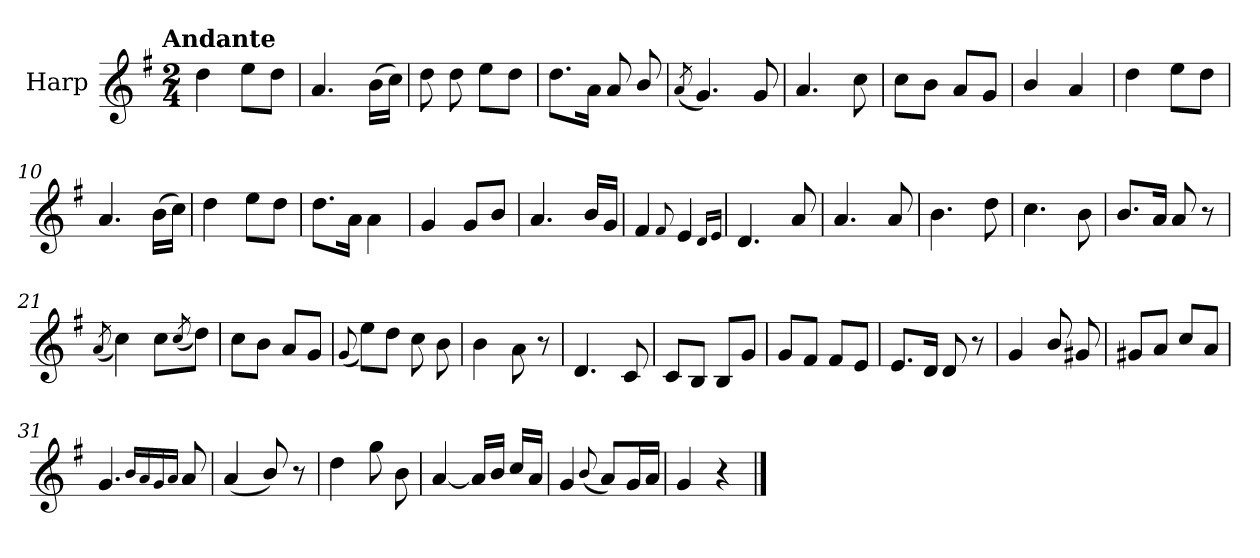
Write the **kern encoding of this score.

**kern
*part1
*staff1
*I"Harp
*I'Hrp.
*clefG2
*k[f#]
!!LO:TX:omd:t=Andante
*M2/4
*MM92
=1
4dd\
8ee\L
8dd\J
=2
4.a/
(>16b\LL
16cc\JJ)
=3
8dd\
8dd\
8ee\L
8dd\J
=4
8.dd\L
16a\Jk
8a/
8b/
=5
(<8qa/
4.g/)
8g/
=6
4.a/
8cc\
=7
8cc\L
8b\J
8a/L
8g/J
=8
4b/
4a/
=9
4dd\
8ee\L
8dd\J
!!LO:LB:g=z
=10
4.a/
(>16b\LL
16cc\JJ)
=11
4dd\
8ee\L
8dd\J
=12
8.dd\L
16a\Jk
4a\
=13
4g/
8g/L
8b/J
=14
4.a/
16b/LL
16g/JJ
=15
4f#/
8qqf#/
4e/
16qqd/LL
16qqe/JJ
=16
4.d/
8a/
=17
4.a/
8a/
=18
4.b\
8dd\
=19
4.cc\
8b\
!!LO:LB:g=z
=20
8.b/L
16a/Jk
8a/
8r
=21
(<8qa/
4cc\)
8cc\L
(<8qcc/
8dd\J)
=22
8cc\L
8b\J
8a/L
8g/J
=23
(<8qqg/
8ee\L)
8dd\J
8cc\
8b\
=24
4b\
8a\
8r
=25
4.d/
8c/
=26
8c/L
8B/J
8B/L
8g/J
=27
8g/L
8f#/J
8f#/L
8e/J
=28
8.e/L
16d/Jk
8d/
8r
!!LO:LB:g=z
=29
4g/
8b/
8g#X/
=30
8g#X/L
8a/J
8cc/L
8a/J
=31
4.g/
16qqb/LL
16qqa/
16qqg/
16qqa/JJ
8a/
=32
(<4a/
8b/)
8r
=33
4dd\
8gg\
8b\
=34
[4a/
16a/LL]
16b/JJ
16cc/LL
16a/JJ
=35
4g/
(<8qqb/
8a/L)
16g/L
16a/JJ
=36
4g/
4r
==
*-
